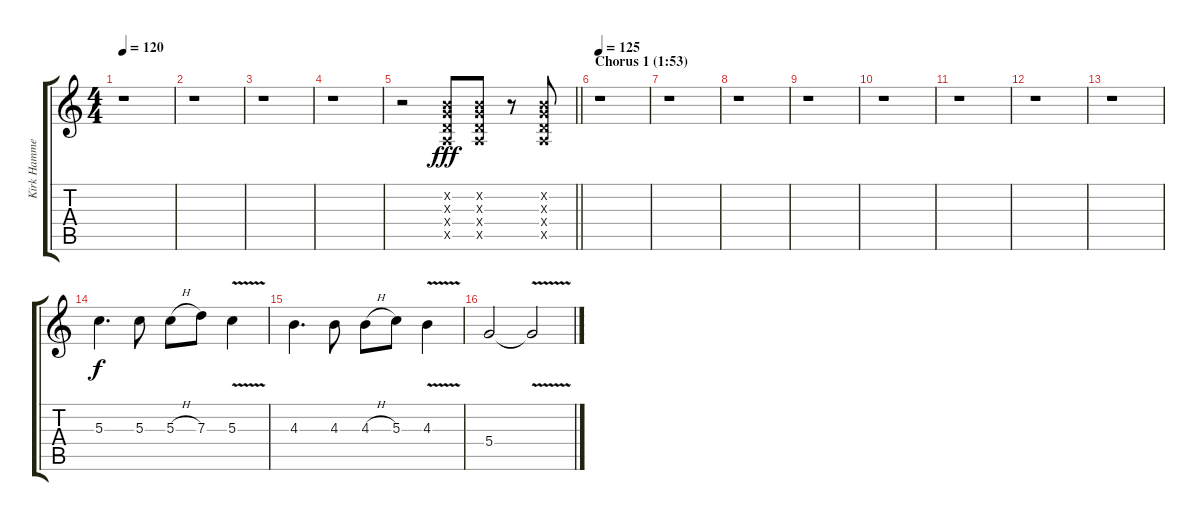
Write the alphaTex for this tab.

\track ("Kirk Hammet Lead Gtr." "Kirk Hamme") {instrument distortionguitar}
\staff {score tabs}
\tuning (E4 B3 G3 D3 A2 E2) {hide}
\ts (4 4)
\tempo 120
\clef g2
\ks aminor
r.1{dy f} |
r.1 |
r.1 |
r.1 |
\barLineRight lightlight
r.2{volume 16} (0.2{x} 0.3{x} 0.4{x} 0.5{x}).8{dy fff balance 8 instrument distortionguitar} (0.2{x} 0.3{x} 0.4{x} 0.5{x}).8 r.8 (0.2{x} 0.3{x} 0.4{x} 0.5{x}).8 |
\section ("" "Chorus 1 (1:53)")
\tempo 125
r.1 |
r.1 |
r.1 |
r.1 |
r.1 |
r.1 |
r.1 |
r.1 |
5.3.4{d dy f volume 13 balance 5} 5.3.8 5.3{h}.8 7.3.8 5.3{v}.4 |
4.3.4{d} 4.3.8 4.3{h}.8 5.3.8 4.3{v}.4 |
5.4.2 5.4{v t}.2
